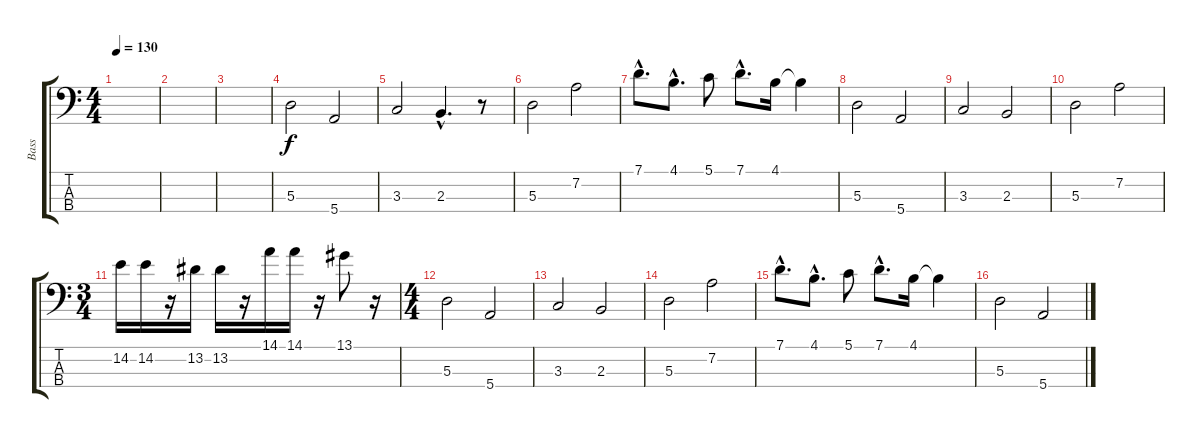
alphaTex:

\track ("Bass" "Bass") {instrument electricbassfinger}
\staff {score tabs}
\tuning (G2 D2 A1 E1) {hide}
\ts (4 4)
\tempo 130
\clef f4
\ks c
|
|
|
5.3.2 5.4.2 |
3.3.2 2.3{hac}.4{d} r.8 |
5.3.2 7.2.2 |
7.1{hac}.8{d} 4.1{hac}.8{d} 5.1.8 7.1{hac}.8{d} 4.1.16 4.1{t}.4 |
5.3.2 5.4.2 |
3.3.2 2.3.2 |
5.3.2 7.2.2 |
\ts (3 4)
14.2.16 14.2.16 r.16 13.2.16 13.2.16 r.16 14.1.16 14.1.16 r.16 13.1.8 r.16 |
\ts (4 4)
5.3.2 5.4.2 |
3.3.2 2.3.2 |
5.3.2 7.2.2 |
7.1{hac}.8{d} 4.1{hac}.8{d} 5.1.8 7.1{hac}.8{d} 4.1.16 4.1{t}.4 |
5.3.2 5.4.2
